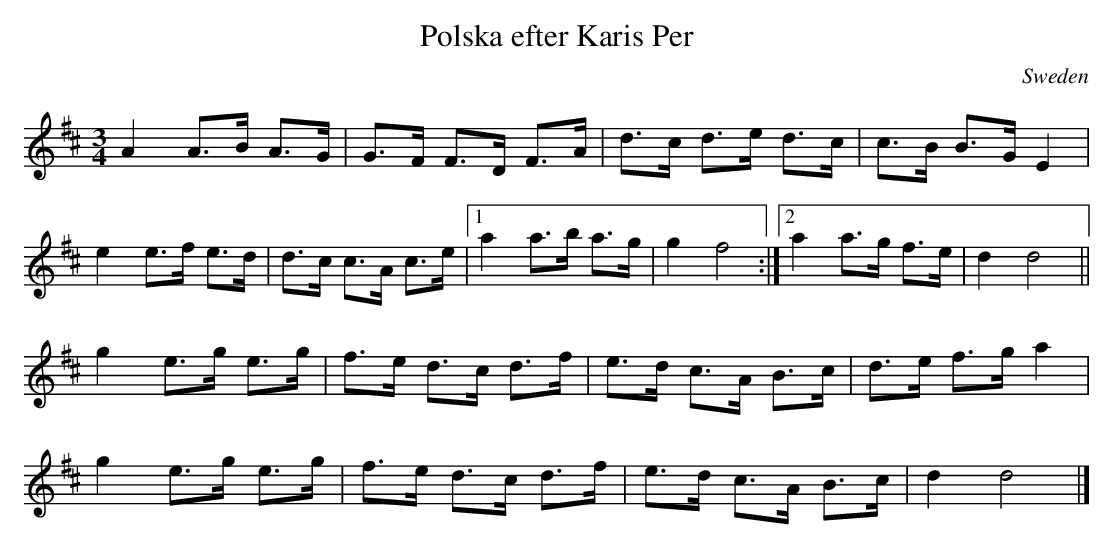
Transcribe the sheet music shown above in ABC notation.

X:1
T:Polska efter Karis Per
O:Sweden
M:3/4
L:1/8
K:D
A2 A>B A>G | G>F F>D F>A | d>c d>e d>c | c>B B>G E2 |
e2 e>f e>d | d>c c>A c>e |1 a2 a>b a>g | g2 f4 :|2 a2 a>g f>e | d2 d4 ||
g2 e>g e>g | f>e d>c d>f | e>d c>A B>c | d>e f>g a2 |
g2 e>g e>g | f>e d>c d>f | e>d c>A B>c | d2 d4 |]
